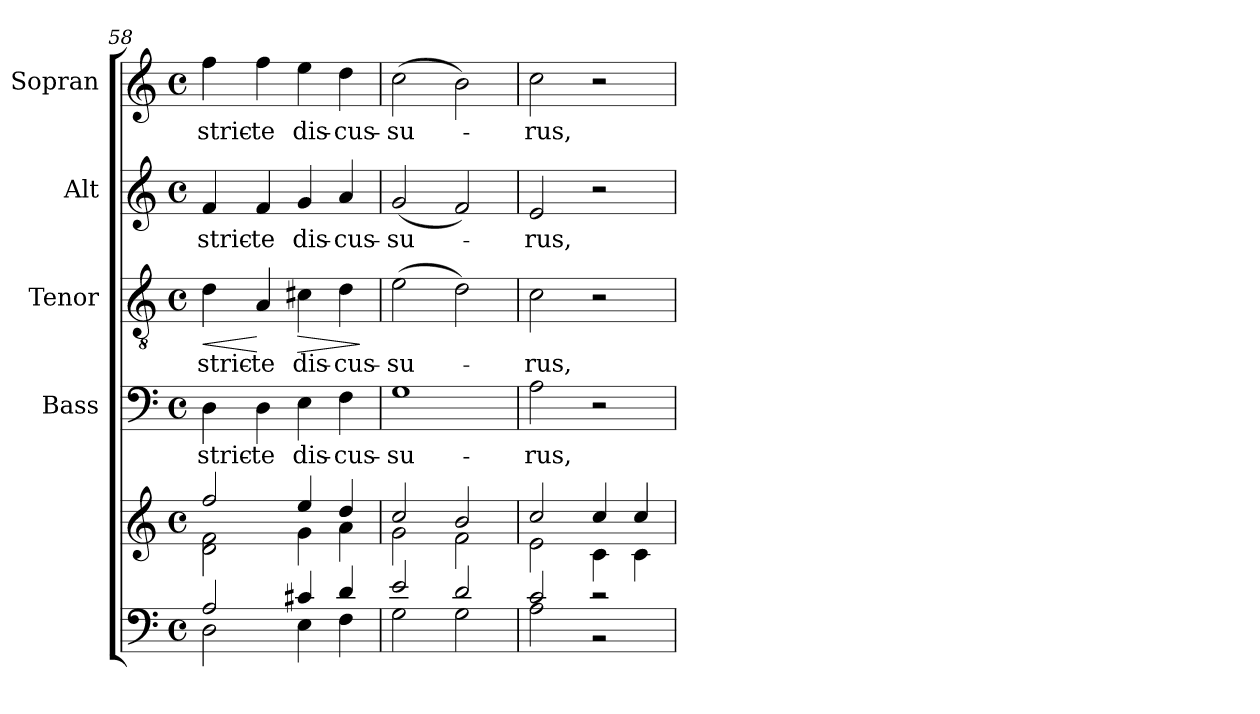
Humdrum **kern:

**kern	**kern	**kern	**text	**kern	**text	**dynam	**kern	**text	**kern	**text
*part5	*part5	*part4	*part4	*part3	*part3	*part3	*part2	*part2	*part1	*part1
*staff6	*staff5	*staff4	*staff4	*staff3	*staff3	*staff3	*staff2	*staff2	*staff1	*staff1
*	*	*I"Bass	*	*I"Tenor	*	*	*I"Alt	*	*I"Sopran	*
*	*	*I'B.	*	*I'T.	*	*	*I'A.	*	*I'S.	*
*clefF4	*clefG2	*clefF4	*	*clefGv2	*	*	*clefG2	*	*clefG2	*
*k[]	*k[]	*k[]	*	*k[]	*	*	*k[]	*	*k[]	*
*C:	*C:	*C:	*	*C:	*	*	*C:	*	*C:	*
*M4/4	*M4/4	*M4/4	*	*M4/4	*	*	*M4/4	*	*M4/4	*
*met(c)	*met(c)	*met(c)	*	*met(c)	*	*	*met(c)	*	*met(c)	*
=58	=58	=58	=58	=58	=58	=58	=58	=58	=58	=58
*^	*^	*	*	*	*	*	*	*	*	*
!	!	!	!	!	!LO:LY:b	!	!LO:LY:b	!LO:HP:b	!	!LO:LY:b	!	!LO:LY:b
2A/	2D\	2ff/	2d\ 2f\	4D\	stric-	4d\	stric-	<	4f/	stric-	4ff\	stric-
!	!	!	!	!	!LO:LY:b	!	!LO:LY:b	!	!	!LO:LY:b	!	!LO:LY:b
.	.	.	.	4D\	-te	4A/	-te	[	4f/	-te	4ff\	-te
!	!	!	!	!	!LO:LY:b	!	!LO:LY:b	!LO:HP:b	!	!LO:LY:b	!	!LO:LY:b
4c#X/	4E\	4ee/	4g\	4E\	dis-	4c#X\	dis-	>	4g/	dis-	4ee\	dis-
!	!	!	!	!	!LO:LY:b	!	!LO:LY:b	!	!	!LO:LY:b	!	!LO:LY:b
4d/	4F\	4dd/	4a\	4F\	-cus-	4d\	-cus-	.	4a/	-cus-	4dd\	-cus-
*v	*v	*	*	*	*	*	*	*	*	*	*	*
*	*v	*v	*	*	*	*	*	*	*	*	*
.	.	.	.	.	.	]	.	.	.	.
=59	=59	=59	=59	=59	=59	=59	=59	=59	=59	=59
*^	*^	*	*	*	*	*	*	*	*	*
!	!	!	!	!	!LO:LY:b	!	!LO:LY:b	!	!	!LO:LY:b	!	!LO:LY:b
2e/	2G\	2cc/	2g\	1G	-su-	(>2e\	-su-	.	(<2g/	-su-	(>2cc\	-su-
2d/	2G\	2b/	2f\	.	.	2d\)	.	.	2f/)	.	2b\)	.
=60	=60	=60	=60	=60	=60	=60	=60	=60	=60	=60	=60	=60
!	!	!	!	!	!LO:LY:b	!	!LO:LY:b	!	!	!LO:LY:b	!	!LO:LY:b
2c/	2A\	2cc/	2e\	2A\	-rus,	2c\	-rus,	.	2e/	-rus,	2cc\	-rus,
2r	2r	4cc/	4c\	2r	.	2r	.	.	2r	.	2r	.
.	.	4cc/	4c\	.	.	.	.	.	.	.	.	.
*v	*v	*	*	*	*	*	*	*	*	*	*	*
*	*v	*v	*	*	*	*	*	*	*	*	*
=	=	=	=	=	=	=	=	=	=	=
*-	*-	*-	*-	*-	*-	*-	*-	*-	*-	*-
